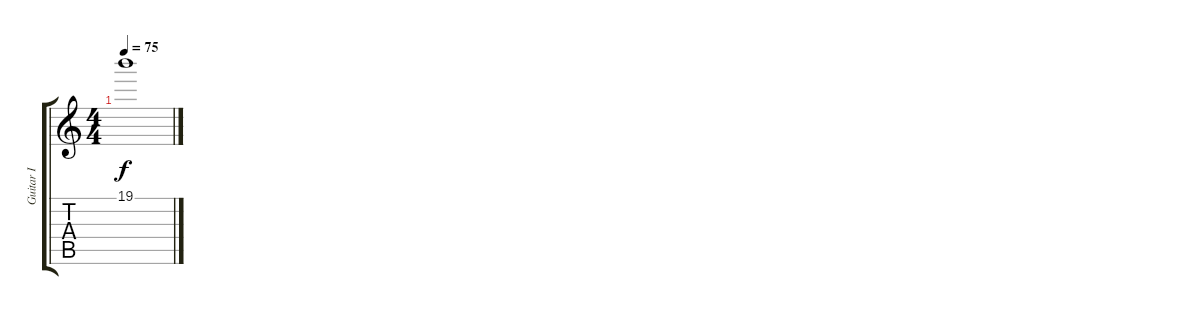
\track ("Guitar I" "Guitar I") {instrument overdrivenguitar}
\staff {score tabs}
\tuning (E4 B3 G3 D3 A2 E2) {hide}
\ts (4 4)
\tempo 75
\clef g2
\ks c
19.1.1{dy f}
